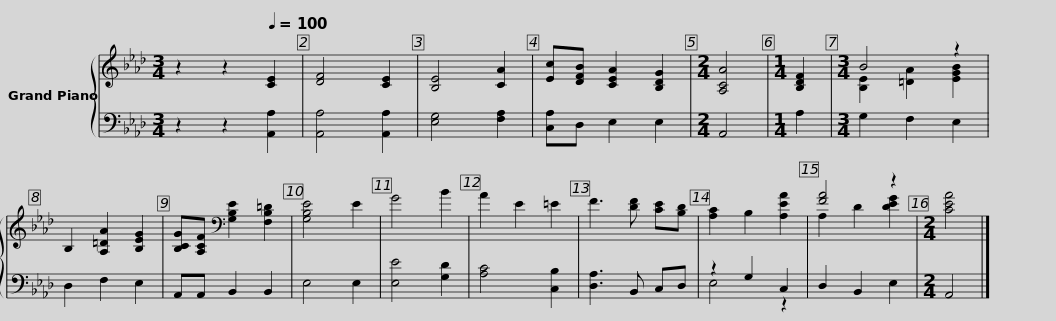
X:1
%%score { ( 1 3 ) | ( 2 4 ) }
L:1/8
M:3/4
I:linebreak $
K:Ab
V:1 treble
V:3 treble
V:2 bass
V:4 bass
V:1
 z2 z2[Q:1/4=100] [CE]2 | [DF]4 [CE]2 | [B,E]4 [CA]2 | [Ec][DFB] [CEA]2 [B,DG]2 |[M:2/4] [A,CA]4 | %5
[M:1/4] [B,DF]2 |[M:3/4] B4 z2 | B,2 [A,=DA]2 [B,EG]2 | [B,CG][A,CF][K:bass] [G,B,E]2 [F,B,=D]2 | [G,B,E]4 E2 |$ %10
 G4 B2 | A2 E2 =E2 | F3 [DF] [CE][B,D] | [A,C]2 B,2 [A,EA]2 | [FA]4 z2 | %15
[M:2/4] [CEA]4 |] %16
V:2
 z2 z2 [A,,A,]2 | [A,,A,]4 [A,,A,]2 | [E,G,]4 [F,A,]2 | [C,A,]D, E,2 E,2 |[M:2/4] A,,4 | %5
[M:1/4] A,2 |[M:3/4] G,2 F,2 E,2 | D,2 F,2 E,2 | A,,A,, B,,2 B,,2 | E,4 E,2 |$ %10
 [E,E]4 [G,D]2 | [A,C]4 [C,B,]2 | [D,A,]3 B,, C,D, | z2 G,2 C,2 | D,2 B,,2 E,2 | %15
[M:2/4] A,,4 |] %16
V:3
 x6 | x6 | x6 | x6 |[M:2/4] x4 | %5
[M:1/4] x2 |[M:3/4] [B,E]2 [=DA]2 [EGB]2 | x6 | x2[K:bass] x4 | x6 |$ %10
 x6 | x6 | x6 | x6 | A,2 D2 [DEG]2 | %15
[M:2/4] x4 |] %16
V:4
 x6 | x6 | x6 | x6 |[M:2/4] x4 | %5
[M:1/4] x2 |[M:3/4] x6 | x6 | x6 | x6 |$ %10
 x6 | x6 | x6 | E,4 z2 | x6 | %15
[M:2/4] x4 |] %16
